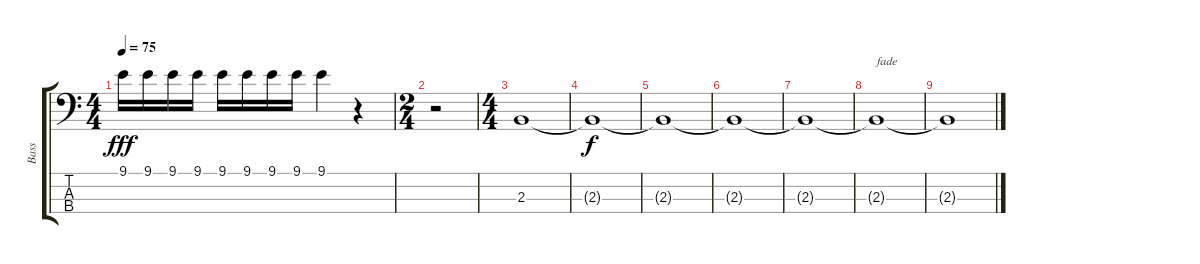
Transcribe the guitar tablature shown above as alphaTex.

\track ("Bass" "Bass") {instrument electricbassfinger}
\staff {score tabs}
\tuning (G2 D2 A1 E1) {hide}
\ts (4 4)
\tempo 75
\clef f4
\ks c
9.1.16{dy fff} 9.1.16 9.1.16 9.1.16 9.1.16 9.1.16 9.1.16 9.1.16 9.1.4 r.4 |
\ts (2 4)
r.2 |
\ts (4 4)
2.3.1 |
2.3{t}.1{dy f} |
2.3{t}.1 |
2.3{t}.1 |
2.3{t}.1 |
2.3{t}.1{txt "fade" volume 0} |
2.3{t}.1
